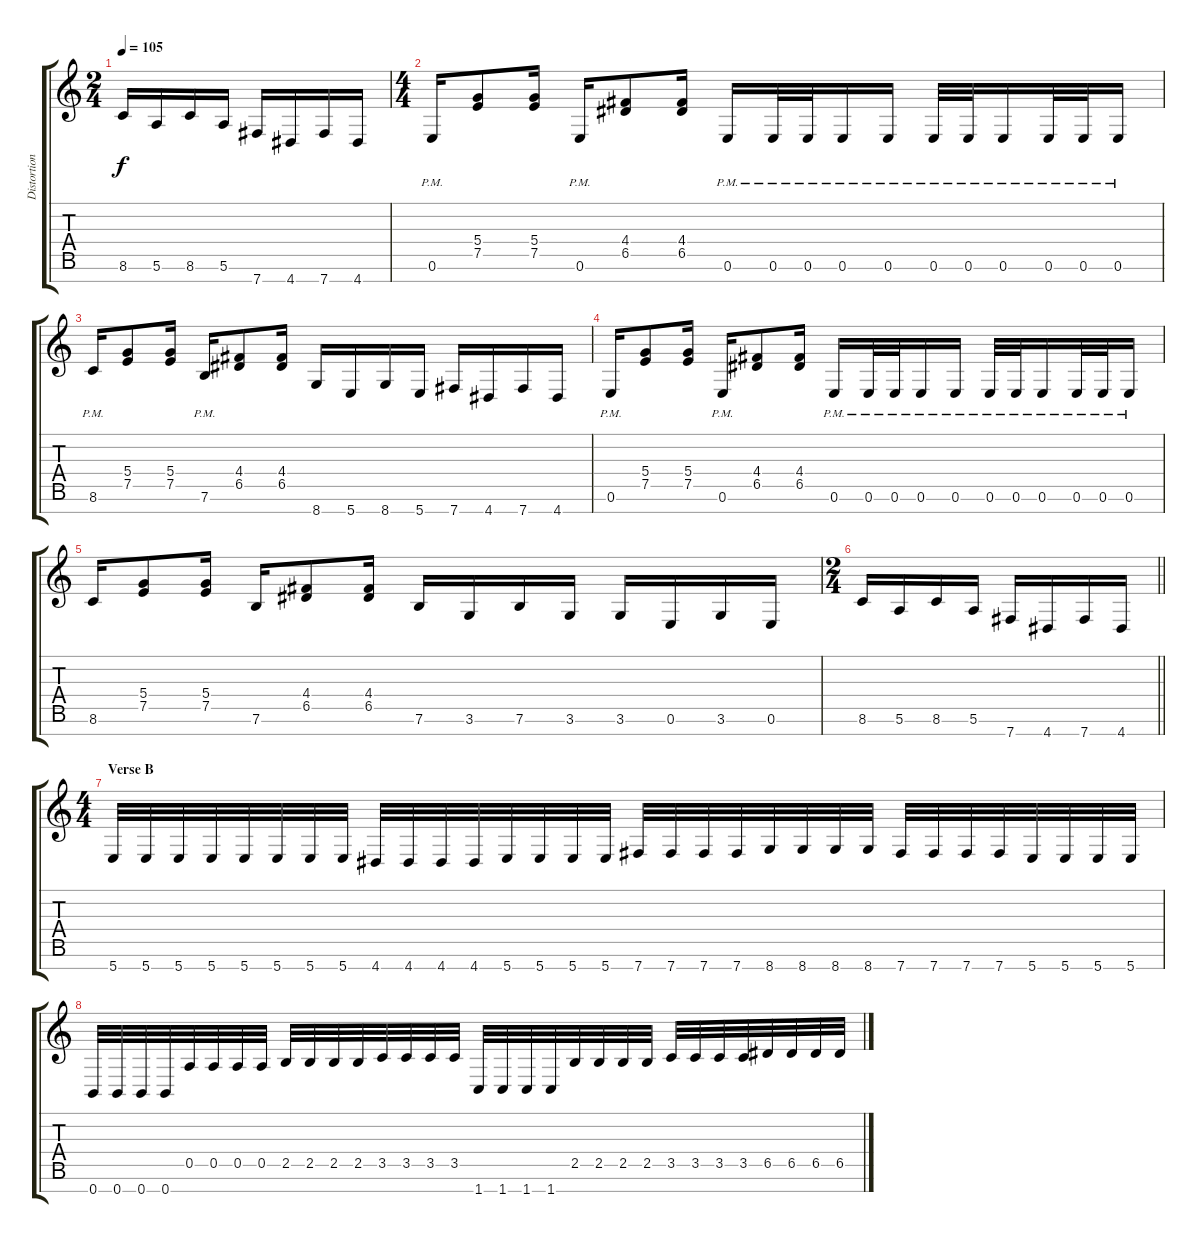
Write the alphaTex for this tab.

\track ("Distortion Guitar I" "Distortion") {instrument distortionguitar}
\staff {score tabs}
\tuning (E4 B3 G3 D3 A2 E2 B1) {hide}
\ts (2 4)
\tempo 105
\clef g2
\ks c
8.6.16{dy f} 5.6.16 8.6.16 5.6.16 7.7.16 4.7.16 7.7.16 4.7.16 |
\ts (4 4)
0.6{pm}.16 (5.4 7.5).8 (5.4 7.5).16 0.6{pm}.16 (4.4 6.5).8 (4.4 6.5).16 0.6{pm}.16 0.6{pm}.32 0.6{pm}.32 0.6{pm}.16 0.6{pm}.16 0.6{pm}.32 0.6{pm}.32 0.6{pm}.16 0.6{pm}.32 0.6{pm}.32 0.6{pm}.16 |
8.6{pm}.16 (5.4 7.5).8 (5.4 7.5).16 7.6{pm}.16 (4.4 6.5).8 (4.4 6.5).16 8.7.16 5.7.16 8.7.16 5.7.16 7.7.16 4.7.16 7.7.16 4.7.16 |
0.6{pm}.16 (5.4 7.5).8 (5.4 7.5).16 0.6{pm}.16 (4.4 6.5).8 (4.4 6.5).16 0.6{pm}.16 0.6{pm}.32 0.6{pm}.32 0.6{pm}.16 0.6{pm}.16 0.6{pm}.32 0.6{pm}.32 0.6{pm}.16 0.6{pm}.32 0.6{pm}.32 0.6{pm}.16 |
8.6.16 (5.4 7.5).8 (5.4 7.5).16 7.6.16 (4.4 6.5).8 (4.4 6.5).16 7.6.16 3.6.16 7.6.16 3.6.16 3.6.16 0.6.16 3.6.16 0.6.16 |
\ts (2 4)
\barLineRight lightlight
8.6.16 5.6.16 8.6.16 5.6.16 7.7.16 4.7.16 7.7.16 4.7.16 |
\ts (4 4)
\section ("" "Verse B")
5.7.32 5.7.32 5.7.32 5.7.32 5.7.32 5.7.32 5.7.32 5.7.32 4.7.32 4.7.32 4.7.32 4.7.32 5.7.32 5.7.32 5.7.32 5.7.32 7.7.32 7.7.32 7.7.32 7.7.32 8.7.32 8.7.32 8.7.32 8.7.32 7.7.32 7.7.32 7.7.32 7.7.32 5.7.32 5.7.32 5.7.32 5.7.32 |
0.7.32 0.7.32 0.7.32 0.7.32 0.5.32 0.5.32 0.5.32 0.5.32 2.5.32 2.5.32 2.5.32 2.5.32 3.5.32 3.5.32 3.5.32 3.5.32 1.7.32 1.7.32 1.7.32 1.7.32 2.5.32 2.5.32 2.5.32 2.5.32 3.5.32 3.5.32 3.5.32 3.5.32 6.5.32 6.5.32 6.5.32 6.5.32
